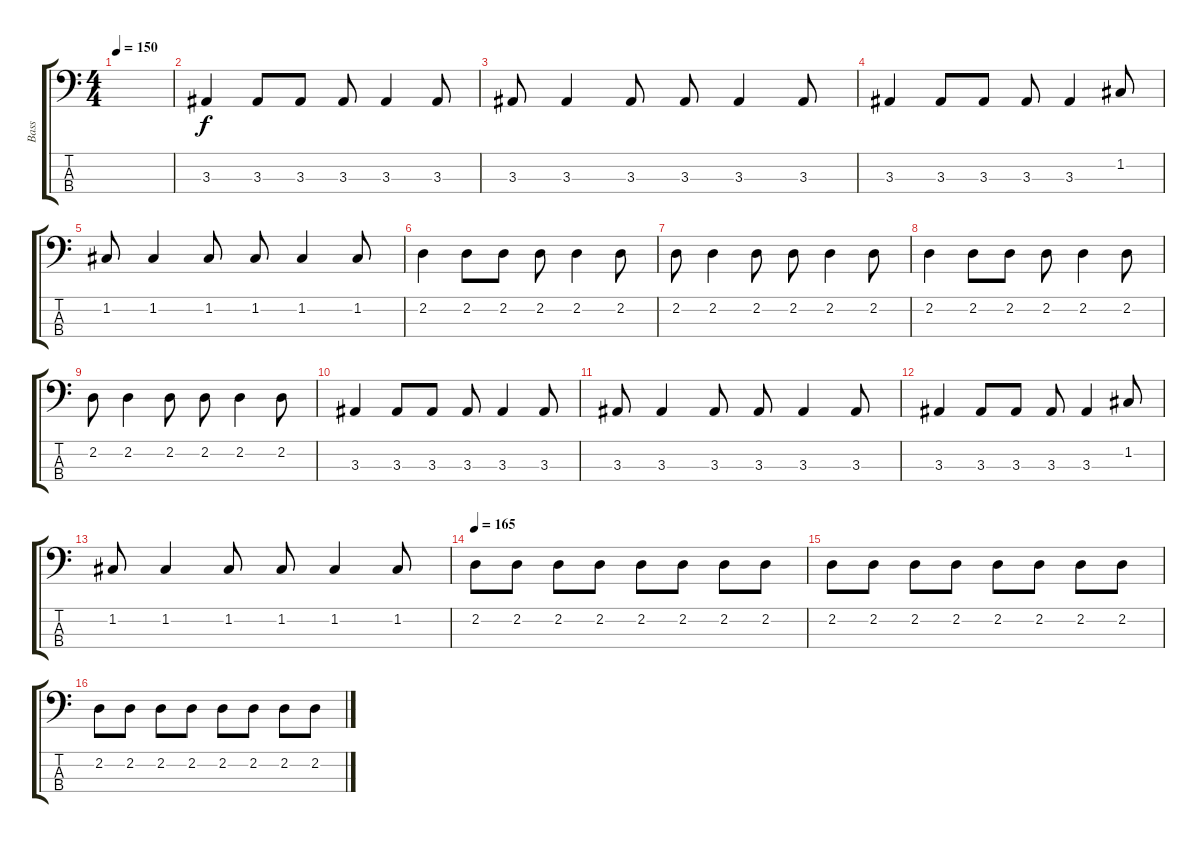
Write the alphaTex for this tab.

\track ("Bass" "Bass") {instrument electricbassfinger}
\staff {score tabs}
\tuning (F2 C2 G1 D1) {hide}
\ts (4 4)
\tempo 150
\clef f4
\ks c
|
3.3.4 3.3.8 3.3.8 3.3.8 3.3.4 3.3.8 |
3.3.8 3.3.4 3.3.8 3.3.8 3.3.4 3.3.8 |
3.3.4 3.3.8 3.3.8 3.3.8 3.3.4 1.2.8 |
1.2.8 1.2.4 1.2.8 1.2.8 1.2.4 1.2.8 |
2.2.4 2.2.8 2.2.8 2.2.8 2.2.4 2.2.8 |
2.2.8 2.2.4 2.2.8 2.2.8 2.2.4 2.2.8 |
2.2.4 2.2.8 2.2.8 2.2.8 2.2.4 2.2.8 |
2.2.8 2.2.4 2.2.8 2.2.8 2.2.4 2.2.8 |
3.3.4 3.3.8 3.3.8 3.3.8 3.3.4 3.3.8 |
3.3.8 3.3.4 3.3.8 3.3.8 3.3.4 3.3.8 |
3.3.4 3.3.8 3.3.8 3.3.8 3.3.4 1.2.8 |
1.2.8 1.2.4 1.2.8 1.2.8 1.2.4 1.2.8 |
\tempo 165
2.2.8 2.2.8 2.2.8 2.2.8 2.2.8 2.2.8 2.2.8 2.2.8 |
2.2.8 2.2.8 2.2.8 2.2.8 2.2.8 2.2.8 2.2.8 2.2.8 |
2.2.8 2.2.8 2.2.8 2.2.8 2.2.8 2.2.8 2.2.8 2.2.8
